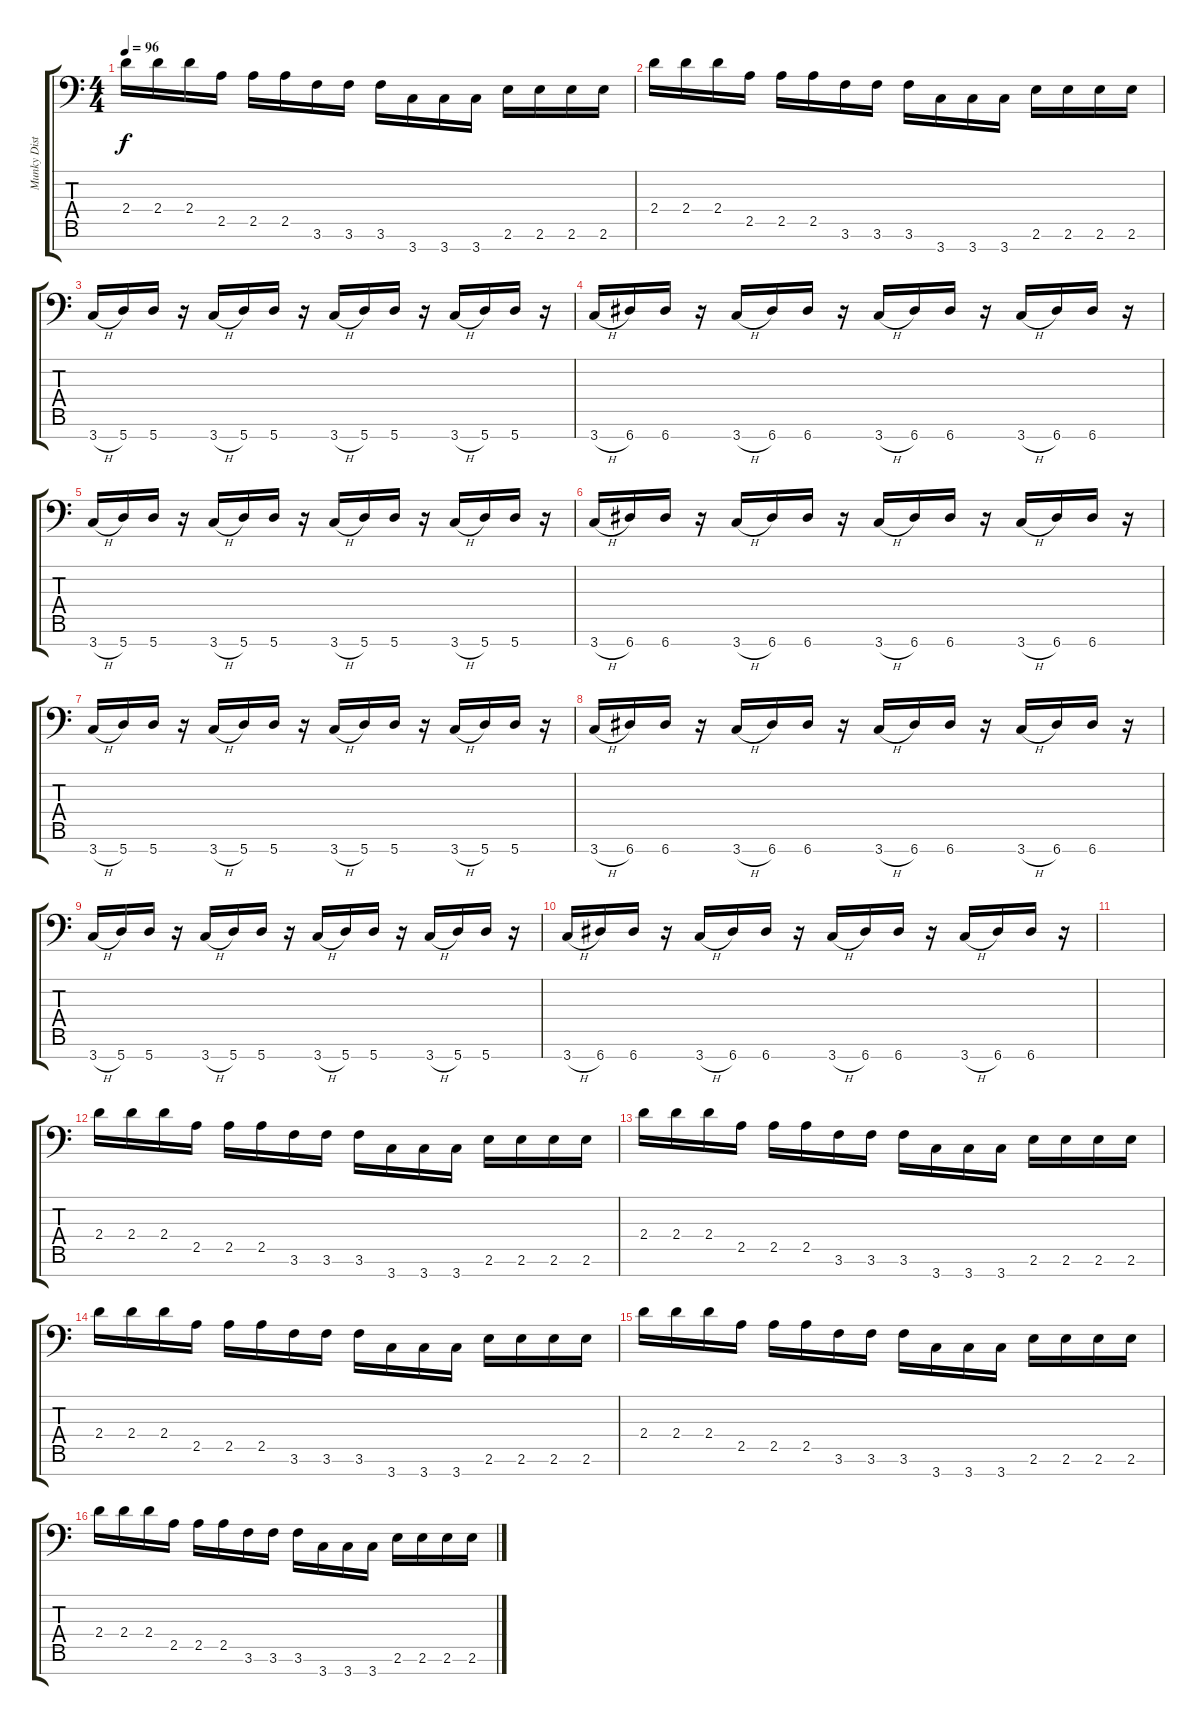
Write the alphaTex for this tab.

\track ("Munky Dist." "Munky Dist") {instrument distortionguitar}
\staff {score tabs}
\tuning (D4 A3 F3 C3 G2 D2 A1) {hide}
\ts (4 4)
\tempo 96
\clef f4
\ks c
2.4.16{dy f} 2.4.16 2.4.16 2.5.16 2.5.16 2.5.16 3.6.16 3.6.16 3.6.16 3.7.16 3.7.16 3.7.16 2.6.16 2.6.16 2.6.16 2.6.16 |
2.4.16 2.4.16 2.4.16 2.5.16 2.5.16 2.5.16 3.6.16 3.6.16 3.6.16 3.7.16 3.7.16 3.7.16 2.6.16 2.6.16 2.6.16 2.6.16 |
3.7{h}.16 5.7.16 5.7.16 r.16 3.7{h}.16 5.7.16 5.7.16 r.16 3.7{h}.16 5.7.16 5.7.16 r.16 3.7{h}.16 5.7.16 5.7.16 r.16 |
3.7{h}.16 6.7.16 6.7.16 r.16 3.7{h}.16 6.7.16 6.7.16 r.16 3.7{h}.16 6.7.16 6.7.16 r.16 3.7{h}.16 6.7.16 6.7.16 r.16 |
3.7{h}.16 5.7.16 5.7.16 r.16 3.7{h}.16 5.7.16 5.7.16 r.16 3.7{h}.16 5.7.16 5.7.16 r.16 3.7{h}.16 5.7.16 5.7.16 r.16 |
3.7{h}.16 6.7.16 6.7.16 r.16 3.7{h}.16 6.7.16 6.7.16 r.16 3.7{h}.16 6.7.16 6.7.16 r.16 3.7{h}.16 6.7.16 6.7.16 r.16 |
3.7{h}.16 5.7.16 5.7.16 r.16 3.7{h}.16 5.7.16 5.7.16 r.16 3.7{h}.16 5.7.16 5.7.16 r.16 3.7{h}.16 5.7.16 5.7.16 r.16 |
3.7{h}.16 6.7.16 6.7.16 r.16 3.7{h}.16 6.7.16 6.7.16 r.16 3.7{h}.16 6.7.16 6.7.16 r.16 3.7{h}.16 6.7.16 6.7.16 r.16 |
3.7{h}.16 5.7.16 5.7.16 r.16 3.7{h}.16 5.7.16 5.7.16 r.16 3.7{h}.16 5.7.16 5.7.16 r.16 3.7{h}.16 5.7.16 5.7.16 r.16 |
3.7{h}.16 6.7.16 6.7.16 r.16 3.7{h}.16 6.7.16 6.7.16 r.16 3.7{h}.16 6.7.16 6.7.16 r.16 3.7{h}.16 6.7.16 6.7.16 r.16 |
|
2.4.16 2.4.16 2.4.16 2.5.16 2.5.16 2.5.16 3.6.16 3.6.16 3.6.16 3.7.16 3.7.16 3.7.16 2.6.16 2.6.16 2.6.16 2.6.16 |
2.4.16 2.4.16 2.4.16 2.5.16 2.5.16 2.5.16 3.6.16 3.6.16 3.6.16 3.7.16 3.7.16 3.7.16 2.6.16 2.6.16 2.6.16 2.6.16 |
2.4.16 2.4.16 2.4.16 2.5.16 2.5.16 2.5.16 3.6.16 3.6.16 3.6.16 3.7.16 3.7.16 3.7.16 2.6.16 2.6.16 2.6.16 2.6.16 |
2.4.16 2.4.16 2.4.16 2.5.16 2.5.16 2.5.16 3.6.16 3.6.16 3.6.16 3.7.16 3.7.16 3.7.16 2.6.16 2.6.16 2.6.16 2.6.16 |
2.4.16 2.4.16 2.4.16 2.5.16 2.5.16 2.5.16 3.6.16 3.6.16 3.6.16 3.7.16 3.7.16 3.7.16 2.6.16 2.6.16 2.6.16 2.6.16
